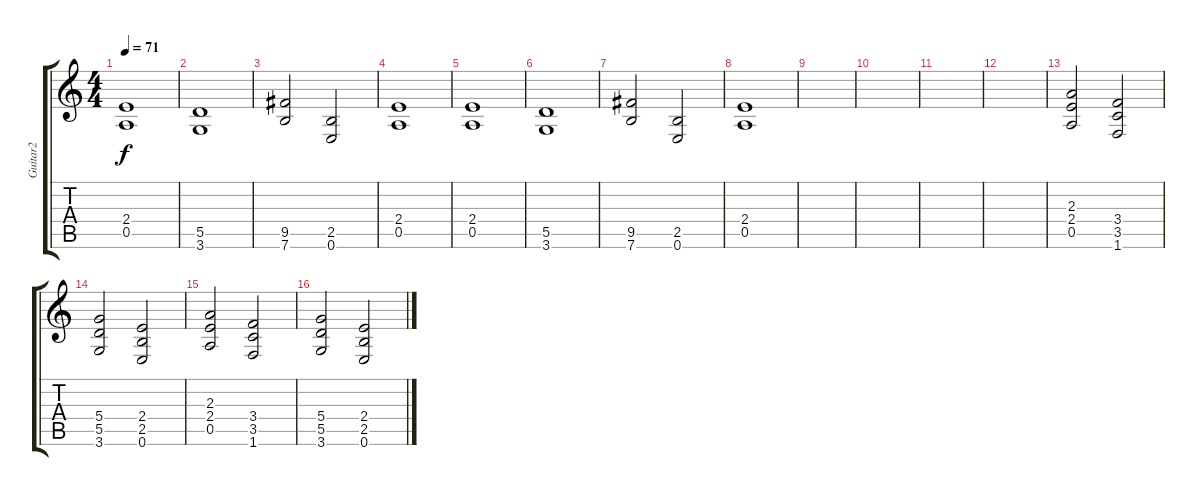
\track ("Guitar2" "Guitar2") {instrument overdrivenguitar}
\staff {score tabs}
\tuning (E4 B3 G3 D3 A2 E2) {hide}
\ts (4 4)
\tempo 71
\clef g2
\ks c
(2.4 0.5).1{dy f} |
(5.5 3.6).1 |
(9.5 7.6).2 (2.5 0.6).2 |
(2.4 0.5).1 |
(2.4 0.5).1 |
(5.5 3.6).1 |
(9.5 7.6).2 (2.5 0.6).2 |
(2.4 0.5).1 |
|
|
|
|
(2.3 2.4 0.5).2 (3.4 3.5 1.6).2 |
(5.4 5.5 3.6).2 (2.4 2.5 0.6).2 |
(2.3 2.4 0.5).2 (3.4 3.5 1.6).2 |
(5.4 5.5 3.6).2 (2.4 2.5 0.6).2
